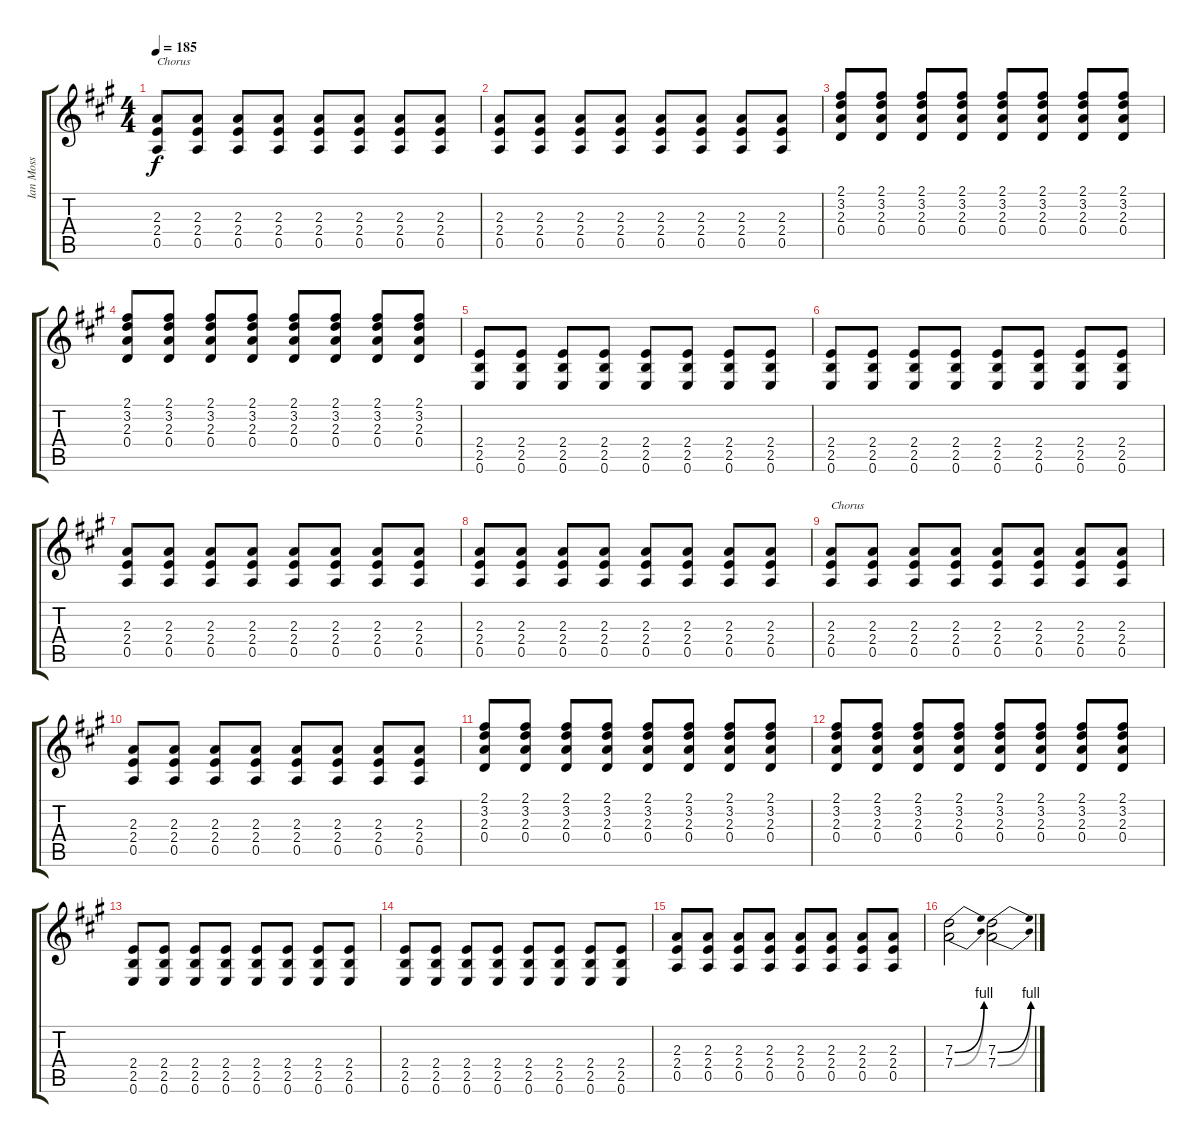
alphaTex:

\track ("Ian Moss" "Ian Moss") {instrument overdrivenguitar}
\staff {score tabs}
\tuning (E4 B3 G3 D3 A2 E2) {hide}
\ts (4 4)
\tempo 185
\clef g2
\ks a
(2.3 2.4 0.5).8{txt "Chorus" dy f} (2.3 2.4 0.5).8 (2.3 2.4 0.5).8 (2.3 2.4 0.5).8 (2.3 2.4 0.5).8 (2.3 2.4 0.5).8 (2.3 2.4 0.5).8 (2.3 2.4 0.5).8 |
(2.3 2.4 0.5).8 (2.3 2.4 0.5).8 (2.3 2.4 0.5).8 (2.3 2.4 0.5).8 (2.3 2.4 0.5).8 (2.3 2.4 0.5).8 (2.3 2.4 0.5).8 (2.3 2.4 0.5).8 |
(2.1 3.2 2.3 0.4).8 (2.1 3.2 2.3 0.4).8 (2.1 3.2 2.3 0.4).8 (2.1 3.2 2.3 0.4).8 (2.1 3.2 2.3 0.4).8 (2.1 3.2 2.3 0.4).8 (2.1 3.2 2.3 0.4).8 (2.1 3.2 2.3 0.4).8 |
(2.1 3.2 2.3 0.4).8 (2.1 3.2 2.3 0.4).8 (2.1 3.2 2.3 0.4).8 (2.1 3.2 2.3 0.4).8 (2.1 3.2 2.3 0.4).8 (2.1 3.2 2.3 0.4).8 (2.1 3.2 2.3 0.4).8 (2.1 3.2 2.3 0.4).8 |
(2.4 2.5 0.6).8 (2.4 2.5 0.6).8 (2.4 2.5 0.6).8 (2.4 2.5 0.6).8 (2.4 2.5 0.6).8 (2.4 2.5 0.6).8 (2.4 2.5 0.6).8 (2.4 2.5 0.6).8 |
(2.4 2.5 0.6).8 (2.4 2.5 0.6).8 (2.4 2.5 0.6).8 (2.4 2.5 0.6).8 (2.4 2.5 0.6).8 (2.4 2.5 0.6).8 (2.4 2.5 0.6).8 (2.4 2.5 0.6).8 |
(2.3 2.4 0.5).8 (2.3 2.4 0.5).8 (2.3 2.4 0.5).8 (2.3 2.4 0.5).8 (2.3 2.4 0.5).8 (2.3 2.4 0.5).8 (2.3 2.4 0.5).8 (2.3 2.4 0.5).8 |
(2.3 2.4 0.5).8 (2.3 2.4 0.5).8 (2.3 2.4 0.5).8 (2.3 2.4 0.5).8 (2.3 2.4 0.5).8 (2.3 2.4 0.5).8 (2.3 2.4 0.5).8 (2.3 2.4 0.5).8 |
(2.3 2.4 0.5).8{txt "Chorus"} (2.3 2.4 0.5).8 (2.3 2.4 0.5).8 (2.3 2.4 0.5).8 (2.3 2.4 0.5).8 (2.3 2.4 0.5).8 (2.3 2.4 0.5).8 (2.3 2.4 0.5).8 |
(2.3 2.4 0.5).8 (2.3 2.4 0.5).8 (2.3 2.4 0.5).8 (2.3 2.4 0.5).8 (2.3 2.4 0.5).8 (2.3 2.4 0.5).8 (2.3 2.4 0.5).8 (2.3 2.4 0.5).8 |
(2.1 3.2 2.3 0.4).8 (2.1 3.2 2.3 0.4).8 (2.1 3.2 2.3 0.4).8 (2.1 3.2 2.3 0.4).8 (2.1 3.2 2.3 0.4).8 (2.1 3.2 2.3 0.4).8 (2.1 3.2 2.3 0.4).8 (2.1 3.2 2.3 0.4).8 |
(2.1 3.2 2.3 0.4).8 (2.1 3.2 2.3 0.4).8 (2.1 3.2 2.3 0.4).8 (2.1 3.2 2.3 0.4).8 (2.1 3.2 2.3 0.4).8 (2.1 3.2 2.3 0.4).8 (2.1 3.2 2.3 0.4).8 (2.1 3.2 2.3 0.4).8 |
(2.4 2.5 0.6).8 (2.4 2.5 0.6).8 (2.4 2.5 0.6).8 (2.4 2.5 0.6).8 (2.4 2.5 0.6).8 (2.4 2.5 0.6).8 (2.4 2.5 0.6).8 (2.4 2.5 0.6).8 |
(2.4 2.5 0.6).8 (2.4 2.5 0.6).8 (2.4 2.5 0.6).8 (2.4 2.5 0.6).8 (2.4 2.5 0.6).8 (2.4 2.5 0.6).8 (2.4 2.5 0.6).8 (2.4 2.5 0.6).8 |
(2.3 2.4 0.5).8 (2.3 2.4 0.5).8 (2.3 2.4 0.5).8 (2.3 2.4 0.5).8 (2.3 2.4 0.5).8 (2.3 2.4 0.5).8 (2.3 2.4 0.5).8 (2.3 2.4 0.5).8 |
(7.3{be (bend 0 0 60 4)} 7.4{be (bend 0 0 60 4)}).2 (7.3{be (bend 0 0 60 4)} 7.4{be (bend 0 0 60 4)}).2
